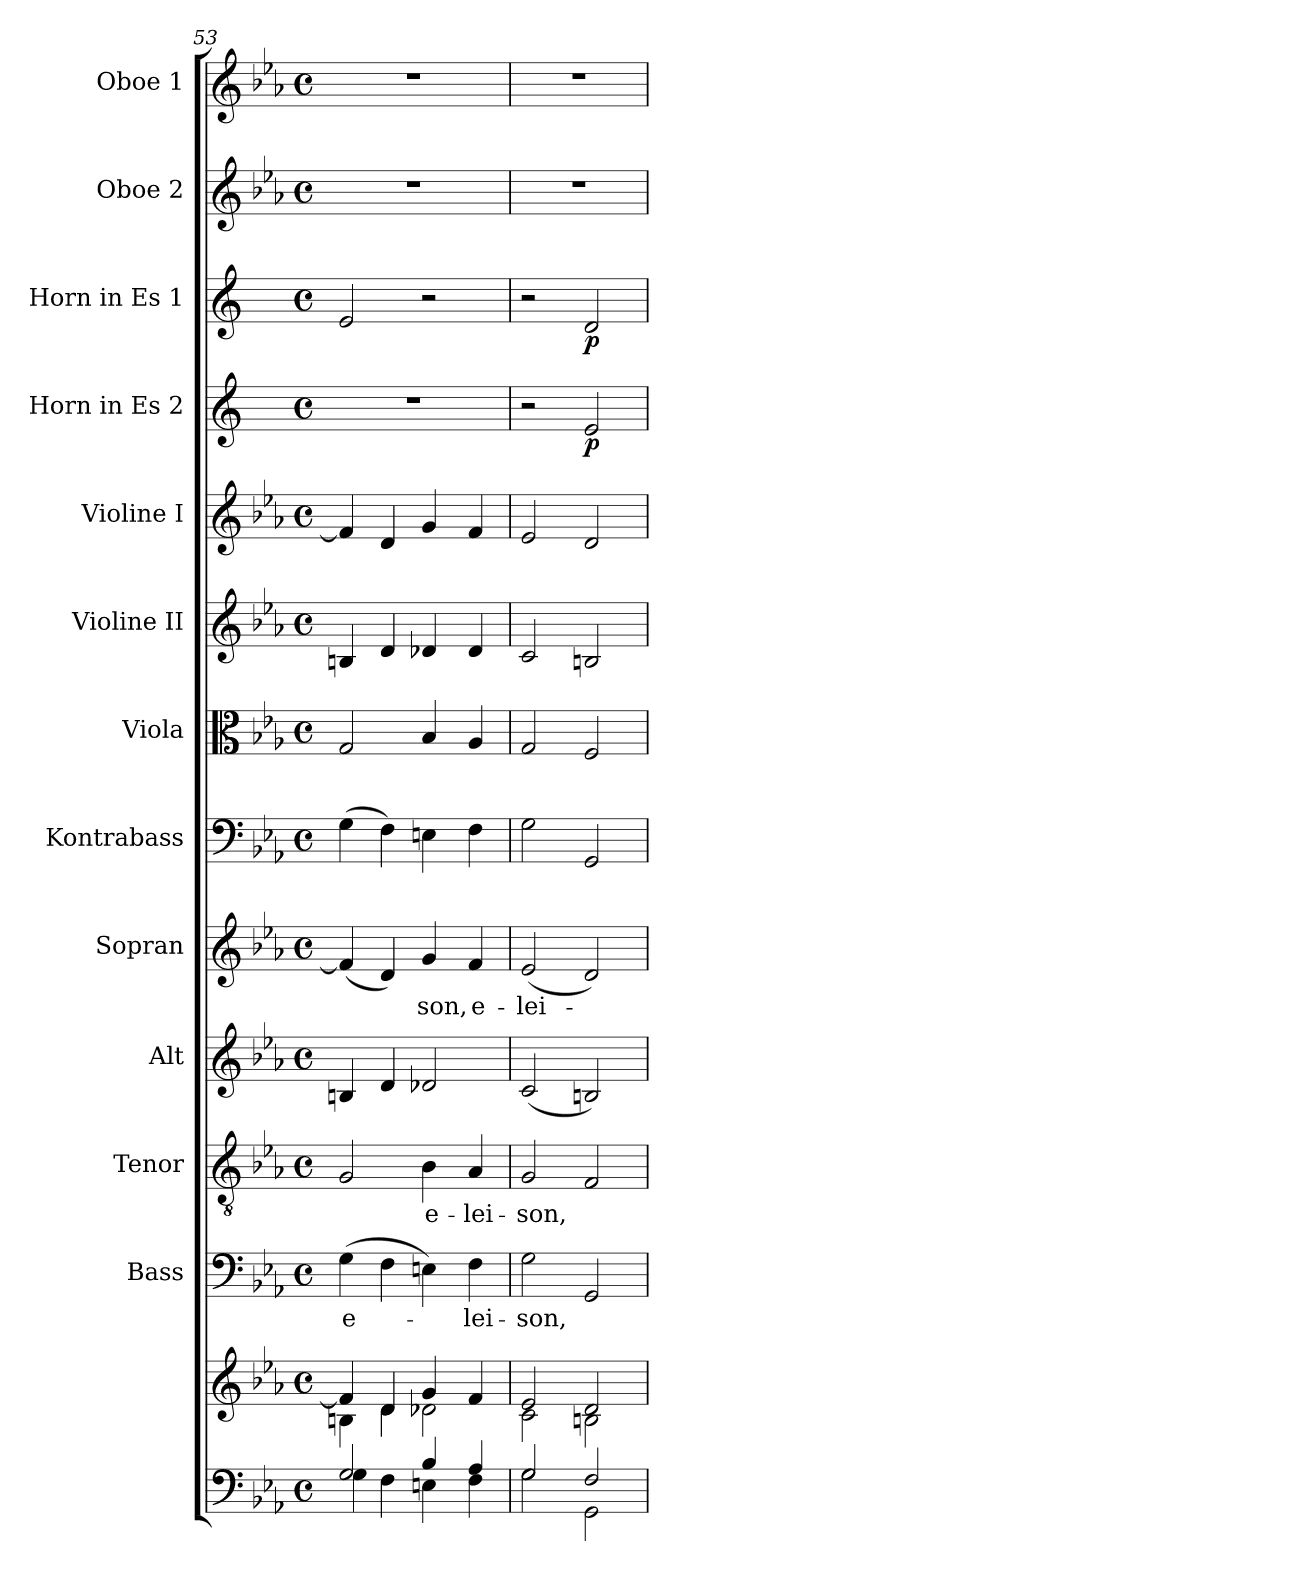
**kern	**kern	**kern	**text	**kern	**text	**kern	**kern	**text	**kern	**kern	**kern	**kern	**kern	**dynam	**kern	**dynam	**kern	**kern
*part13	*part13	*part12	*part12	*part11	*part11	*part10	*part9	*part9	*part8	*part7	*part6	*part5	*part4	*part4	*part3	*part3	*part2	*part1
*staff14	*staff13	*staff12	*staff12	*staff11	*staff11	*staff10	*staff9	*staff9	*staff8	*staff7	*staff6	*staff5	*staff4	*staff4	*staff3	*staff3	*staff2	*staff1
*	*	*I"Bass	*	*I"Tenor	*	*I"Alt	*I"Sopran	*	*I"Kontrabass	*I"Viola	*I"Violine II	*I"Violine I	*I"Horn in Es 2	*	*I"Horn in Es 1	*	*I"Oboe 2	*I"Oboe 1
*	*	*I'B.	*	*I'T.	*	*I'A.	*I'S.	*	*I'Kb.	*I'Vla.	*I'Vl. II	*I'Vl. I	*I'Hr. 2	*	*I'Hr. 1	*	*I'Ob. 2	*I'Ob. 1
!!LO:PB:g=z
*clefF4	*clefG2	*clefF4	*	*clefGv2	*	*clefG2	*clefG2	*	*clefF4	*clefC3	*clefG2	*clefG2	*clefG2	*	*clefG2	*	*clefG2	*clefG2
*	*	*	*	*	*	*	*	*	*ITrd7c12	*	*	*	*ITrd5c9	*	*ITrd5c9	*	*	*
*k[b-e-a-]	*k[b-e-a-]	*k[b-e-a-]	*	*k[b-e-a-]	*	*k[b-e-a-]	*k[b-e-a-]	*	*k[b-e-a-]	*k[b-e-a-]	*k[b-e-a-]	*k[b-e-a-]	*k[b-e-a-]	*	*k[b-e-a-]	*	*k[b-e-a-]	*k[b-e-a-]
*E-:	*E-:	*E-:	*	*E-:	*	*E-:	*E-:	*	*E-:	*E-:	*E-:	*E-:	*E-:	*	*E-:	*	*E-:	*E-:
*M4/4	*M4/4	*M4/4	*	*M4/4	*	*M4/4	*M4/4	*	*M4/4	*M4/4	*M4/4	*M4/4	*M4/4	*	*M4/4	*	*M4/4	*M4/4
*met(c)	*met(c)	*met(c)	*	*met(c)	*	*met(c)	*met(c)	*	*met(c)	*met(c)	*met(c)	*met(c)	*met(c)	*	*met(c)	*	*met(c)	*met(c)
=53	=53	=53	=53	=53	=53	=53	=53	=53	=53	=53	=53	=53	=53	=53	=53	=53	=53	=53
*^	*^	*	*	*	*	*	*	*	*	*	*	*	*	*	*	*	*	*
!	!	!	!	!	!LO:LY:b	!	!	!	!	!	!	!	!	!	!	!	!	!	!	!
2G/	4G\	4f/]	4Bn\	(>4G\	e-	2G/	.	4Bn/	(<4f/]	.	(>4GG\	2G/	4Bn/	4f/]	1r	.	2G/	.	1r	1r
.	4F\	4d/	4d\	4F\	.	.	.	4d/	4d/)	.	4FF\)	.	4d/	4d/	.	.	.	.	.	.
!	!	!	!	!	!	!	!LO:LY:b	!	!	!LO:LY:b	!	!	!	!	!	!	!	!	!	!
4B-/	4En\	4g/	2d-X\	4En\)	.	4B-\	e-	2d-X/	4g/	-son,	4EEn\	4B-/	4d-X/	4g/	.	.	2r	.	.	.
!	!	!	!	!	!LO:LY:b	!	!LO:LY:b	!	!	!LO:LY:b	!	!	!	!	!	!	!	!	!	!
4A-/	4F\	4f/	.	4F\	-lei-	4A-/	-lei-	.	4f/	e-	4FF\	4A-/	4d-/	4f/	.	.	.	.	.	.
=54	=54	=54	=54	=54	=54	=54	=54	=54	=54	=54	=54	=54	=54	=54	=54	=54	=54	=54	=54	=54
!	!	!	!	!	!LO:LY:b	!	!LO:LY:b	!	!	!LO:LY:b	!	!	!	!	!	!	!	!	!	!
2G/	2G\	2e-/	2c\	2G\	-son,	2G/	-son,	(<2c/	(<2e-/	-lei-	2GG\	2G/	2c/	2e-/	2r	.	2r	.	1r	1r
!	!	!	!	!	!	!	!	!	!	!	!	!	!	!	!	!LO:DY:b	!	!LO:DY:b	!	!
2F/	2GG\	2d/	2Bn\	2GG/	.	2F/	.	2Bn/)	2d/)	.	2GGG/	2F/	2Bn/	2d/	2G/	p	2F/	p	.	.
*v	*v	*	*	*	*	*	*	*	*	*	*	*	*	*	*	*	*	*	*	*
*	*v	*v	*	*	*	*	*	*	*	*	*	*	*	*	*	*	*	*	*
=	=	=	=	=	=	=	=	=	=	=	=	=	=	=	=	=	=	=
*-	*-	*-	*-	*-	*-	*-	*-	*-	*-	*-	*-	*-	*-	*-	*-	*-	*-	*-
